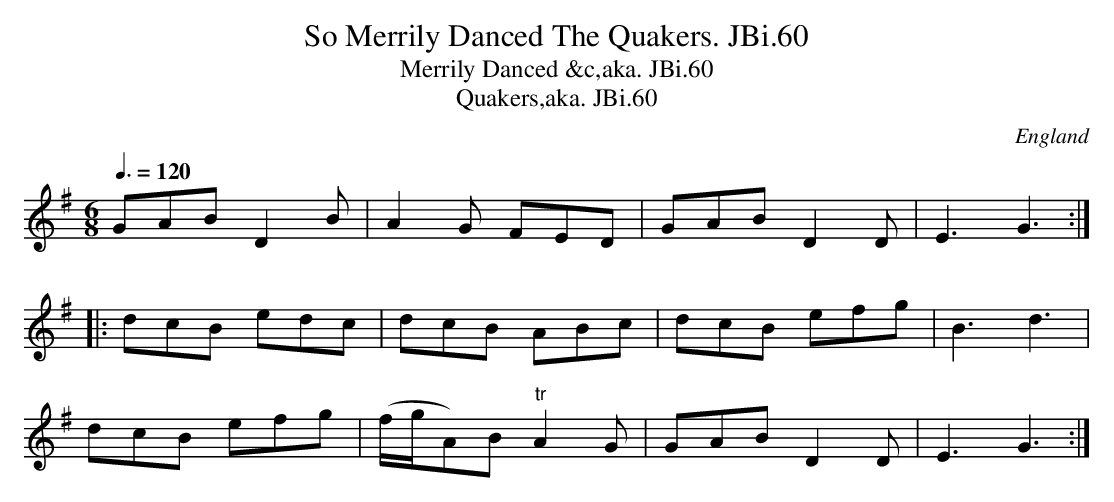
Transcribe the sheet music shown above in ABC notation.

X:1
T:So Merrily Danced The Quakers. JBi.60
T:Merrily Danced &c,aka. JBi.60
T:Quakers,aka. JBi.60
L:1/8
M:6/8
O:England
Q:3/8=120
K:G
GABD2B|A2G FED|GABD2D|E3G3:|!
|:dcB edc|dcB ABc|dcB efg|B3d3|!
dcB efg|(f/g/A)B "^tr"A2G|GABD2D|E3G3:|
